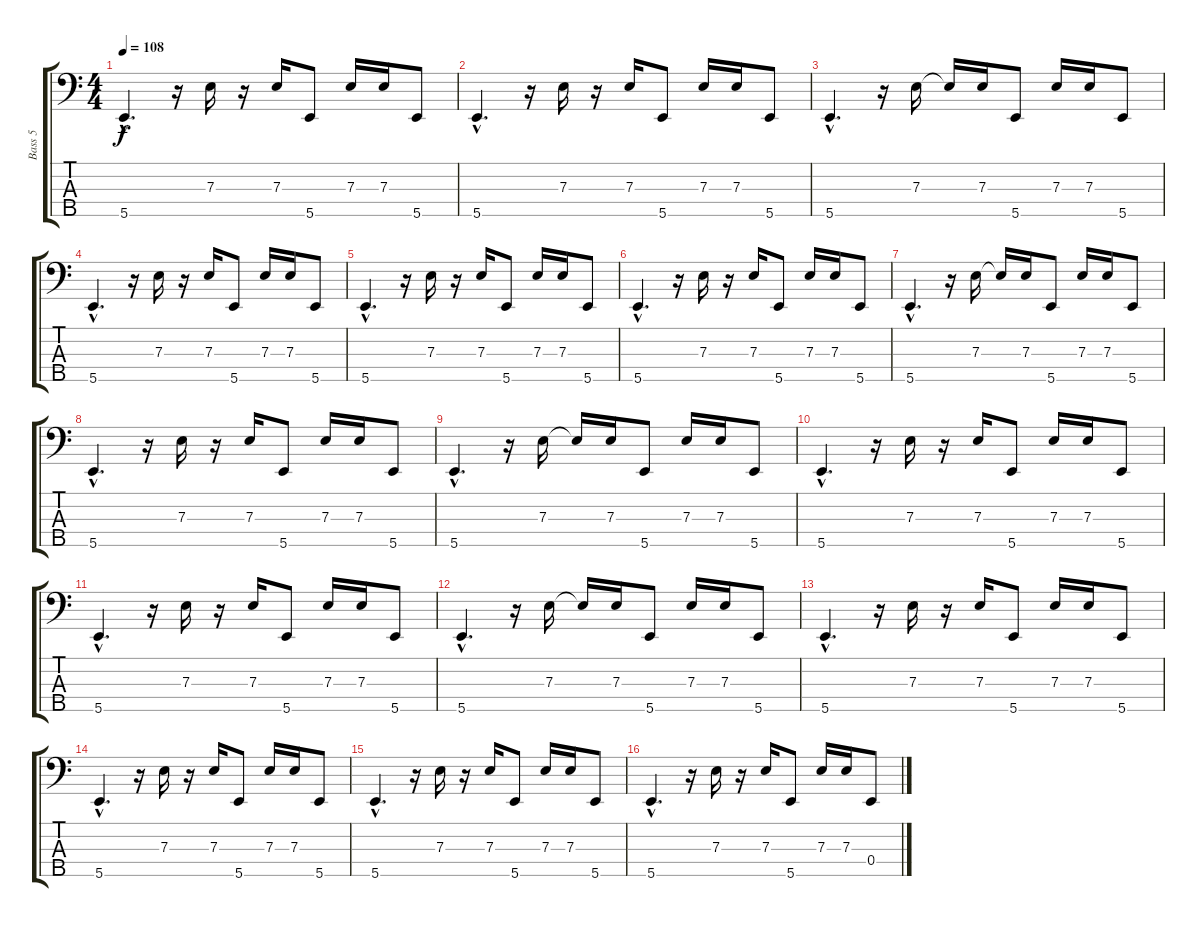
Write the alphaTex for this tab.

\track ("Bass 5" "Bass 5") {instrument electricbassfinger}
\staff {score tabs}
\tuning (G2 D2 A1 E1 B0) {hide}
\ts (4 4)
\tempo 108
\clef f4
\ks c
5.5{hac}.4{d dy f} r.16 7.3.16 r.16 7.3.16 5.5.8 7.3.16 7.3.16 5.5.8 |
5.5{hac}.4{d} r.16 7.3.16 r.16 7.3.16 5.5.8 7.3.16 7.3.16 5.5.8 |
5.5{hac}.4{d} r.16 7.3.16 7.3{t}.16 7.3.16 5.5.8 7.3.16 7.3.16 5.5.8 |
5.5{hac}.4{d} r.16 7.3.16 r.16 7.3.16 5.5.8 7.3.16 7.3.16 5.5.8 |
5.5{hac}.4{d} r.16 7.3.16 r.16 7.3.16 5.5.8 7.3.16 7.3.16 5.5.8 |
5.5{hac}.4{d} r.16 7.3.16 r.16 7.3.16 5.5.8 7.3.16 7.3.16 5.5.8 |
5.5{hac}.4{d} r.16 7.3.16 7.3{t}.16 7.3.16 5.5.8 7.3.16 7.3.16 5.5.8 |
5.5{hac}.4{d} r.16 7.3.16 r.16 7.3.16 5.5.8 7.3.16 7.3.16 5.5.8 |
5.5{hac}.4{d} r.16 7.3.16 7.3{t}.16 7.3.16 5.5.8 7.3.16 7.3.16 5.5.8 |
5.5{hac}.4{d} r.16 7.3.16 r.16 7.3.16 5.5.8 7.3.16 7.3.16 5.5.8 |
5.5{hac}.4{d} r.16 7.3.16 r.16 7.3.16 5.5.8 7.3.16 7.3.16 5.5.8 |
5.5{hac}.4{d} r.16 7.3.16 7.3{t}.16 7.3.16 5.5.8 7.3.16 7.3.16 5.5.8 |
5.5{hac}.4{d} r.16 7.3.16 r.16 7.3.16 5.5.8 7.3.16 7.3.16 5.5.8 |
5.5{hac}.4{d} r.16 7.3.16 r.16 7.3.16 5.5.8 7.3.16 7.3.16 5.5.8 |
5.5{hac}.4{d} r.16 7.3.16 r.16 7.3.16 5.5.8 7.3.16 7.3.16 5.5.8 |
5.5{hac}.4{d} r.16 7.3.16 r.16 7.3.16 5.5.8 7.3.16 7.3.16 0.4.8
